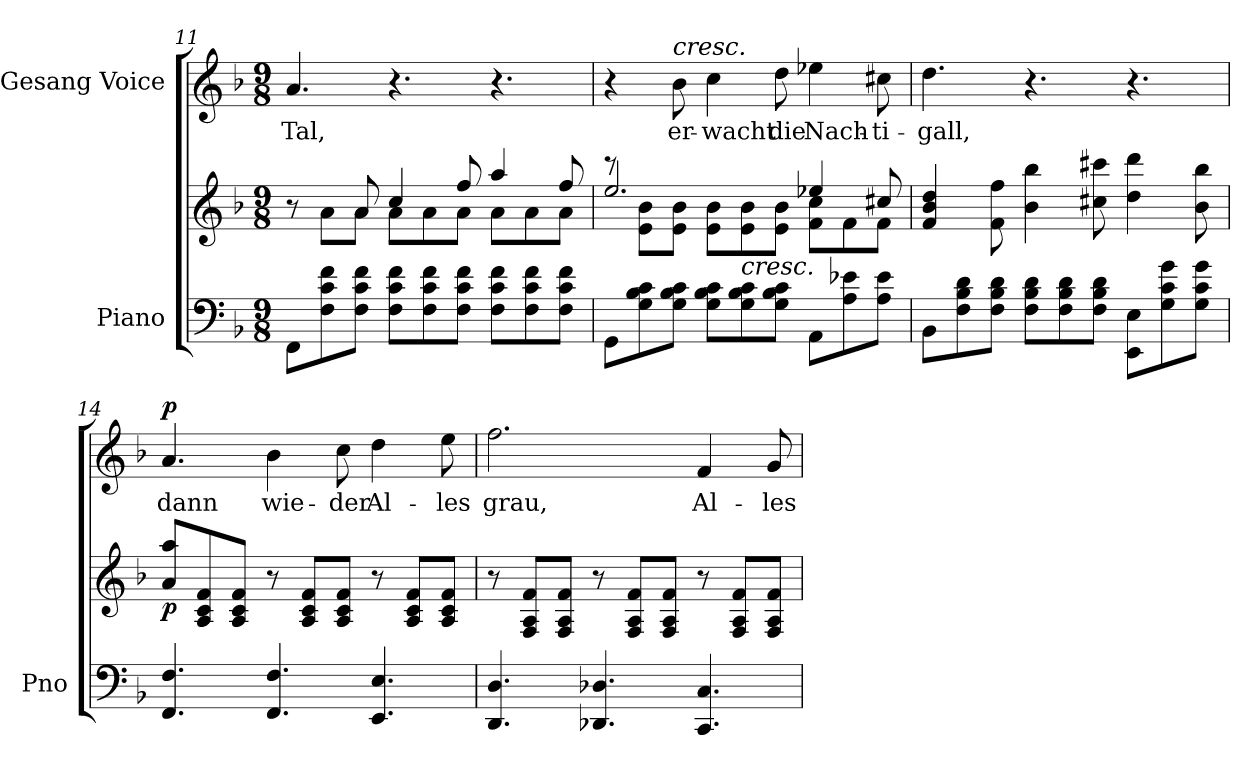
**kern	**kern	**dynam	**kern	**text	**dynam
*part2	*part2	*part2	*part1	*part1	*part1
*staff3	*staff2	*staff2/3	*staff1	*staff1	*staff1
*I"Piano	*	*	*I"Gesang Voice	*	*
*I'Pno	*	*	*	*	*
*clefF4	*clefG2	*	*clefG2	*	*
*k[b-]	*k[b-]	*	*k[b-]	*	*
*M9/8	*M9/8	*	*M9/8	*	*
=11	=11	=11	=11	=11	=11
*	*^	*	*	*	*
!	!	!	!	!	!LO:LY:b	!
8FF\L	8r	4ryy	.	4.a/	Tal,	.
8F\ 8c\ 8f\	8a\L	.	.	.	.	.
8F\ 8c\ 8f\J	8a\J	8a/	.	.	.	.
8F\ 8c\ 8f\L	8a\L	4cc/	.	4.r	.	.
8F\ 8c\ 8f\	8a\	.	.	.	.	.
8F\ 8c\ 8f\J	8a\J	8ff/	.	.	.	.
8F\ 8c\ 8f\L	8a\L	4aa/	.	4.r	.	.
8F\ 8c\ 8f\	8a\	.	.	.	.	.
8F\ 8c\ 8f\J	8a\J	8ff/	.	.	.	.
=12	=12	=12	=12	=12	=12	=12
8GG\L	8r	2.ee/	.	4r	.	.
8G\ 8B-\ 8c\	8e\ 8b-\L	.	.	.	.	.
!	!	!	!	!LO:TX:a:i:t=cresc.	!	!
!	!	!	!	!	!LO:LY:b	!
8G\ 8B-\ 8c\J	8e\ 8b-\J	.	.	8b-\	er-	.
!	!	!	!	!	!LO:LY:b	!
8G\ 8B-\ 8c\L	8e\ 8b-\L	.	.	4cc\	-wacht	.
!	!LO:TX:b:i:t=cresc.	!	!	!	!	!
8G\ 8B-\ 8c\	8e\ 8b-\	.	.	.	.	.
!	!	!	!	!	!LO:LY:b	!
8G\ 8B-\ 8c\J	8e\ 8b-\J	.	.	8dd\	die	.
!	!	!	!	!	!LO:LY:b	!
8AA\L	8f\ 8cc\L	4ee-X/	.	4ee-X\	Nach-	.
8A\ 8e-X\	8f\	.	.	.	.	.
!	!	!	!	!	!LO:LY:b	!
8A\ 8e-\J	8f\J	8cc#X/	.	8cc#X\	-ti-	.
!!LO:PB:g=z
=13	=13	=13	=13	=13	=13	=13
!	!	!	!	!	!LO:LY:b	!
*	*v	*v	*	*	*	*
8BB-\L	4f/ 4b-/ 4dd/	.	4.dd\	gall,	.
8F\ 8B-\ 8d\	.	.	.	.	.
8F\ 8B-\ 8d\J	8f\ 8ff\	.	.	.	.
8F\ 8B-\ 8d\L	4b-\ 4bb-\	.	4.r	.	.
8F\ 8B-\ 8d\	.	.	.	.	.
8F\ 8B-\ 8d\J	8cc#X\ 8ccc#X\	.	.	.	.
8EE\ 8E\L	4dd\ 4ddd\	.	4.r	.	.
8G\ 8c\ 8g\	.	.	.	.	.
8G\ 8c\ 8g\J	8b-\ 8bb-\	.	.	.	.
=14	=14	=14	=14	=14	=14
!	!	!LO:DY:b	!	!LO:LY:b	!LO:DY:a
4.FF/ 4.F/	8a/ 8aa/L	p	4.a/	dann	p
.	8A/ 8c/ 8f/	.	.	.	.
.	8A/ 8c/ 8f/J	.	.	.	.
!	!	!	!	!LO:LY:b	!
4.FF/ 4.F/	8r	.	4b-\	wie-	.
.	8A/ 8c/ 8f/L	.	.	.	.
!	!	!	!	!LO:LY:b	!
.	8A/ 8c/ 8f/J	.	8cc\	-der	.
!	!	!	!	!LO:LY:b	!
4.EE/ 4.E/	8r	.	4dd\	Al-	.
.	8A/ 8c/ 8f/L	.	.	.	.
!	!	!	!	!LO:LY:b	!
.	8A/ 8c/ 8f/J	.	8ee\	-les	.
=15	=15	=15	=15	=15	=15
!	!	!	!	!LO:LY:b	!
4.DD/ 4.D/	8r	.	2.ff\	grau,	.
.	8F/ 8A/ 8f/L	.	.	.	.
.	8F/ 8A/ 8f/J	.	.	.	.
4.DD-X/ 4.D-X/	8r	.	.	.	.
.	8F/ 8A/ 8f/L	.	.	.	.
.	8F/ 8A/ 8f/J	.	.	.	.
!	!	!	!	!LO:LY:b	!
4.CC/ 4.C/	8r	.	4f/	Al-	.
.	8F/ 8A/ 8f/L	.	.	.	.
!	!	!	!	!LO:LY:b	!
.	8F/ 8A/ 8f/J	.	8g/	-les	.
=	=	=	=	=	=
*-	*-	*-	*-	*-	*-
